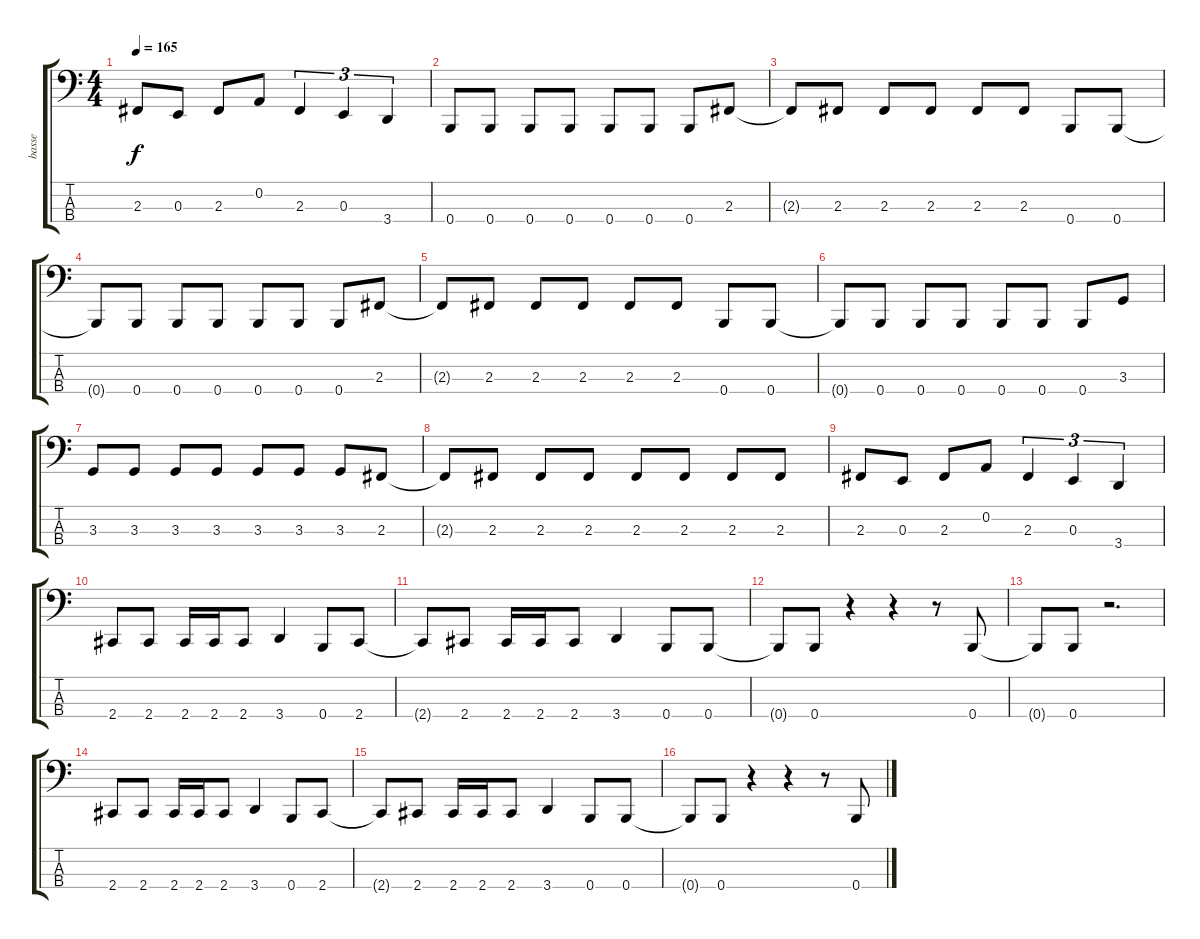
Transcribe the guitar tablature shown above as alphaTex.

\track ("basse" "basse") {instrument electricbasspick}
\staff {score tabs}
\tuning (D2 A1 E1 B0) {hide}
\ts (4 4)
\tempo 165
\clef f4
\ks c
2.3.8{dy f} 0.3.8 2.3.8 0.2.8 2.3.4{tu (3 2)} 0.3.4{tu (3 2)} 3.4.4{tu (3 2)} |
0.4.8 0.4.8 0.4.8 0.4.8 0.4.8 0.4.8 0.4.8 2.3.8 |
2.3{t}.8 2.3.8 2.3.8 2.3.8 2.3.8 2.3.8 0.4.8 0.4.8 |
0.4{t}.8 0.4.8 0.4.8 0.4.8 0.4.8 0.4.8 0.4.8 2.3.8 |
2.3{t}.8 2.3.8 2.3.8 2.3.8 2.3.8 2.3.8 0.4.8 0.4.8 |
0.4{t}.8 0.4.8 0.4.8 0.4.8 0.4.8 0.4.8 0.4.8 3.3.8 |
3.3.8 3.3.8 3.3.8 3.3.8 3.3.8 3.3.8 3.3.8 2.3.8 |
2.3{t}.8 2.3.8 2.3.8 2.3.8 2.3.8 2.3.8 2.3.8 2.3.8 |
2.3.8 0.3.8 2.3.8 0.2.8 2.3.4{tu (3 2)} 0.3.4{tu (3 2)} 3.4.4{tu (3 2)} |
2.4.8 2.4.8 2.4.16 2.4.16 2.4.8 3.4.4 0.4.8 2.4.8 |
2.4{t}.8 2.4.8 2.4.16 2.4.16 2.4.8 3.4.4 0.4.8 0.4.8 |
0.4{t}.8 0.4.8 r.4 r.4 r.8 0.4.8 |
0.4{t}.8 0.4.8 r.2{d} |
2.4.8 2.4.8 2.4.16 2.4.16 2.4.8 3.4.4 0.4.8 2.4.8 |
2.4{t}.8 2.4.8 2.4.16 2.4.16 2.4.8 3.4.4 0.4.8 0.4.8 |
0.4{t}.8 0.4.8 r.4 r.4 r.8 0.4.8
